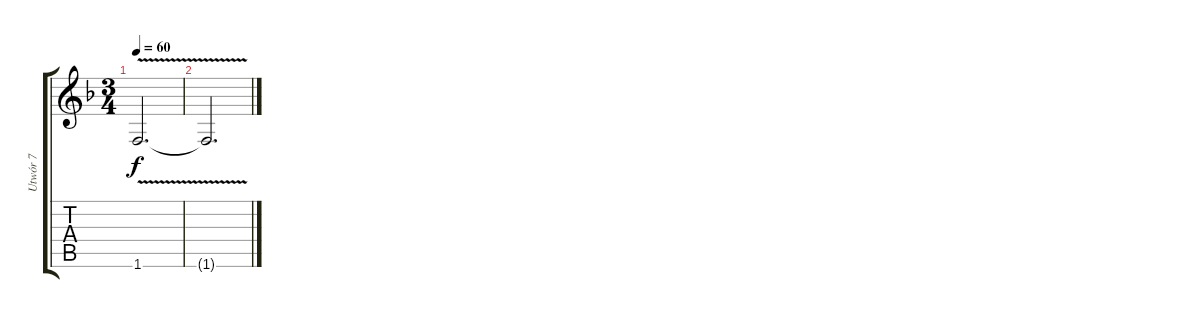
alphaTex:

\track ("Utwór 7" "Utwór 7") {instrument distortionguitar}
\staff {score tabs}
\tuning (E4 B3 G3 D3 A2 E2) {hide}
\ts (3 4)
\tempo 60
\clef g2
\ks f
1.6{v}.2{d dy f} |
1.6{t}.2{d}
